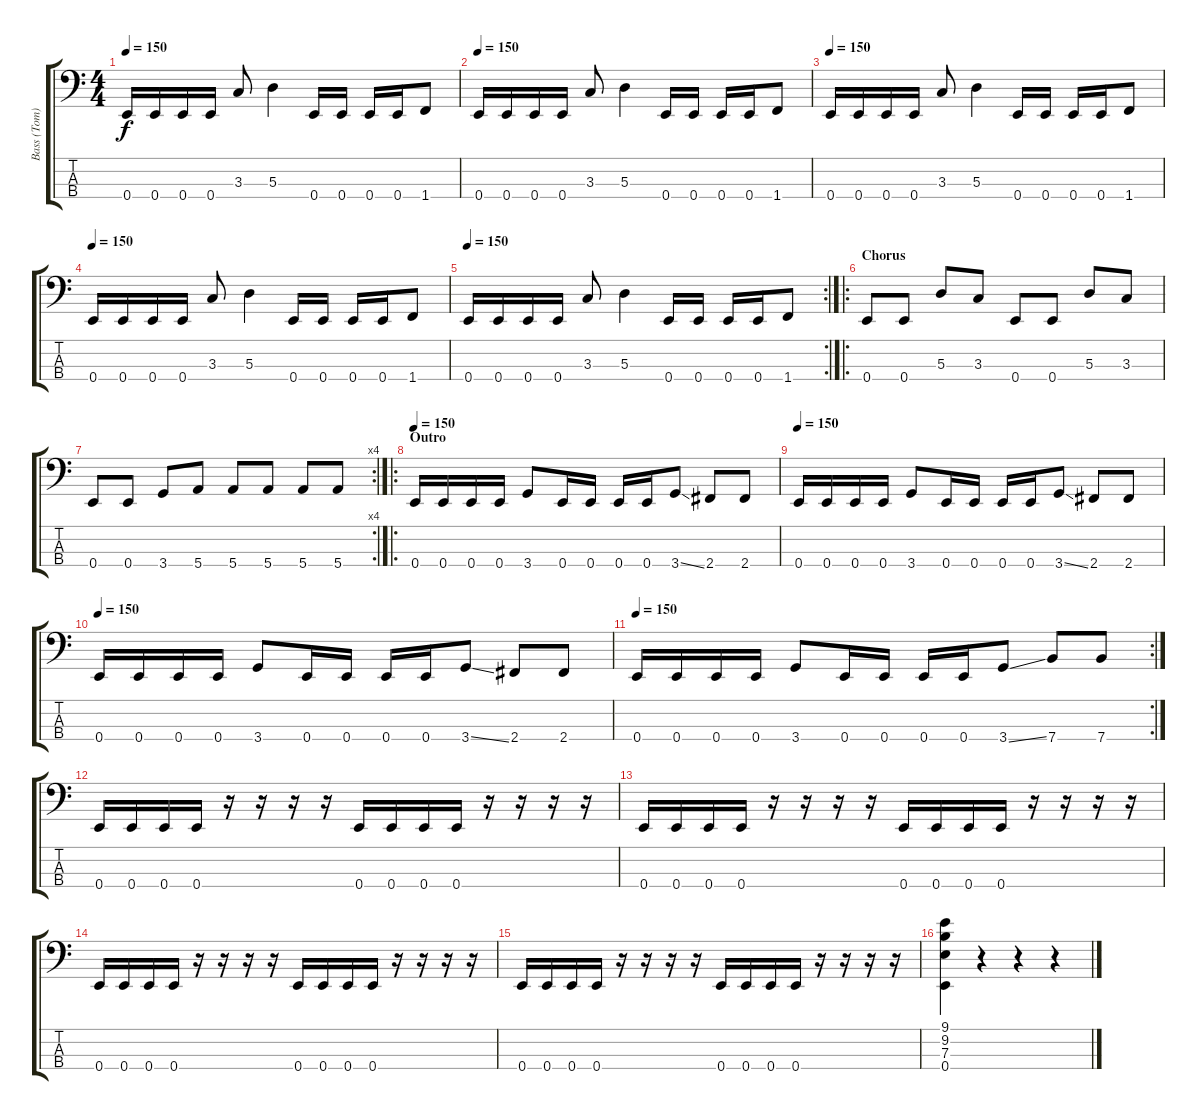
\track ("Bass (Tom)" "Bass (Tom)") {instrument electricbasspick}
\staff {score tabs}
\tuning (G2 D2 A1 E1) {hide}
\ts (4 4)
\tempo 150
\clef f4
\ks c
0.4.16{dy f} 0.4.16 0.4.16 0.4.16 3.3.8 5.3.4 0.4.16 0.4.16 0.4.16 0.4.16 1.4.8 |
\tempo 150
0.4.16 0.4.16 0.4.16 0.4.16 3.3.8 5.3.4 0.4.16 0.4.16 0.4.16 0.4.16 1.4.8 |
\tempo 150
0.4.16 0.4.16 0.4.16 0.4.16 3.3.8 5.3.4 0.4.16 0.4.16 0.4.16 0.4.16 1.4.8 |
\tempo 150
0.4.16 0.4.16 0.4.16 0.4.16 3.3.8 5.3.4 0.4.16 0.4.16 0.4.16 0.4.16 1.4.8 |
\rc 2
\tempo 150
0.4.16 0.4.16 0.4.16 0.4.16 3.3.8 5.3.4 0.4.16 0.4.16 0.4.16 0.4.16 1.4.8 |
\ro
\section ("" "Chorus")
0.4.8 0.4.8 5.3.8 3.3.8 0.4.8 0.4.8 5.3.8 3.3.8 |
\rc 4
0.4.8 0.4.8 3.4.8 5.4.8 5.4.8 5.4.8 5.4.8 5.4.8 |
\ro
\section ("" "Outro ")
\tempo 150
0.4.16 0.4.16 0.4.16 0.4.16 3.4.8 0.4.16 0.4.16 0.4.16 0.4.16 3.4{ss}.8 2.4.8 2.4.8 |
\tempo 150
0.4.16 0.4.16 0.4.16 0.4.16 3.4.8 0.4.16 0.4.16 0.4.16 0.4.16 3.4{ss}.8 2.4.8 2.4.8 |
\tempo 150
0.4.16 0.4.16 0.4.16 0.4.16 3.4.8 0.4.16 0.4.16 0.4.16 0.4.16 3.4{ss}.8 2.4.8 2.4.8 |
\rc 2
\tempo 150
0.4.16 0.4.16 0.4.16 0.4.16 3.4.8 0.4.16 0.4.16 0.4.16 0.4.16 3.4{ss}.8 7.4.8 7.4.8 |
0.4.16 0.4.16 0.4.16 0.4.16 r.16 r.16 r.16 r.16 0.4.16 0.4.16 0.4.16 0.4.16 r.16 r.16 r.16 r.16 |
0.4.16 0.4.16 0.4.16 0.4.16 r.16 r.16 r.16 r.16 0.4.16 0.4.16 0.4.16 0.4.16 r.16 r.16 r.16 r.16 |
0.4.16 0.4.16 0.4.16 0.4.16 r.16 r.16 r.16 r.16 0.4.16 0.4.16 0.4.16 0.4.16 r.16 r.16 r.16 r.16 |
0.4.16 0.4.16 0.4.16 0.4.16 r.16 r.16 r.16 r.16 0.4.16 0.4.16 0.4.16 0.4.16 r.16 r.16 r.16 r.16 |
(9.1 9.2 7.3 0.4).4 r.4 r.4 r.4
